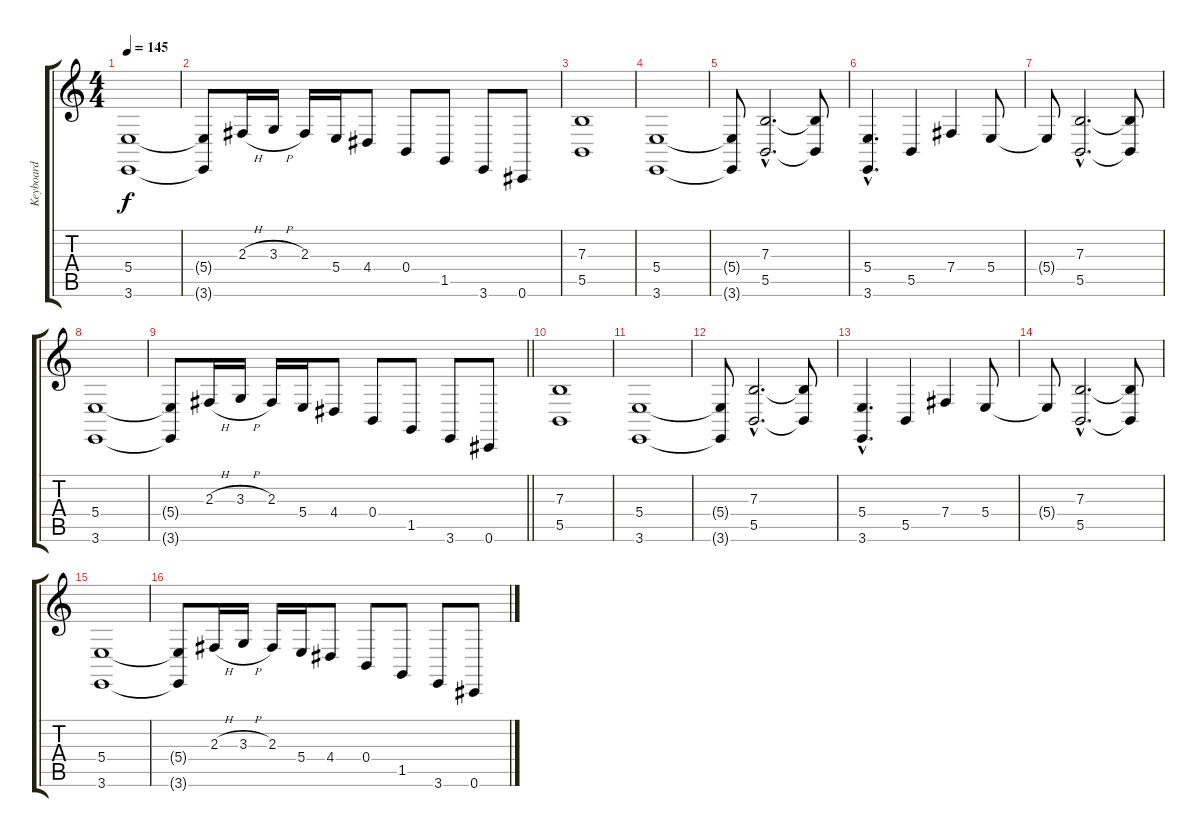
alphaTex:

\track ("Keyboard" "Keyboard") {instrument synthstrings1}
\staff {score tabs}
\tuning (Db4 Ab3 E3 B2 Gb2 Db2) {hide}
\ts (4 4)
\tempo 145
\clef g2
\ks c
(5.4 3.6).1{dy f} |
(5.4{t} 3.6{t}).8 2.3{h}.16 3.3{h}.16 2.3.16 5.4.16 4.4.8 0.4.8 1.5.8 3.6.8 0.6.8 |
(7.3 5.5).1 |
(5.4 3.6).1 |
(5.4{t} 3.6{t}).8 (7.3{hac} 5.5{hac}).2{d} (7.3{t} 5.5{t}).8 |
(5.4{hac} 3.6{hac}).4{d} 5.5.4 7.4.4 5.4.8 |
5.4{t}.8 (7.3{hac} 5.5{hac}).2{d} (7.3{t} 5.5{t}).8 |
(5.4 3.6).1 |
\barLineRight lightlight
(5.4{t} 3.6{t}).8 2.3{h}.16 3.3{h}.16 2.3.16 5.4.16 4.4.8 0.4.8 1.5.8 3.6.8 0.6.8 |
(7.3 5.5).1 |
(5.4 3.6).1 |
(5.4{t} 3.6{t}).8 (7.3{hac} 5.5{hac}).2{d} (7.3{t} 5.5{t}).8 |
(5.4{hac} 3.6{hac}).4{d} 5.5.4 7.4.4 5.4.8 |
5.4{t}.8 (7.3{hac} 5.5{hac}).2{d} (7.3{t} 5.5{t}).8 |
(5.4 3.6).1 |
(5.4{t} 3.6{t}).8 2.3{h}.16 3.3{h}.16 2.3.16 5.4.16 4.4.8 0.4.8 1.5.8 3.6.8 0.6.8
